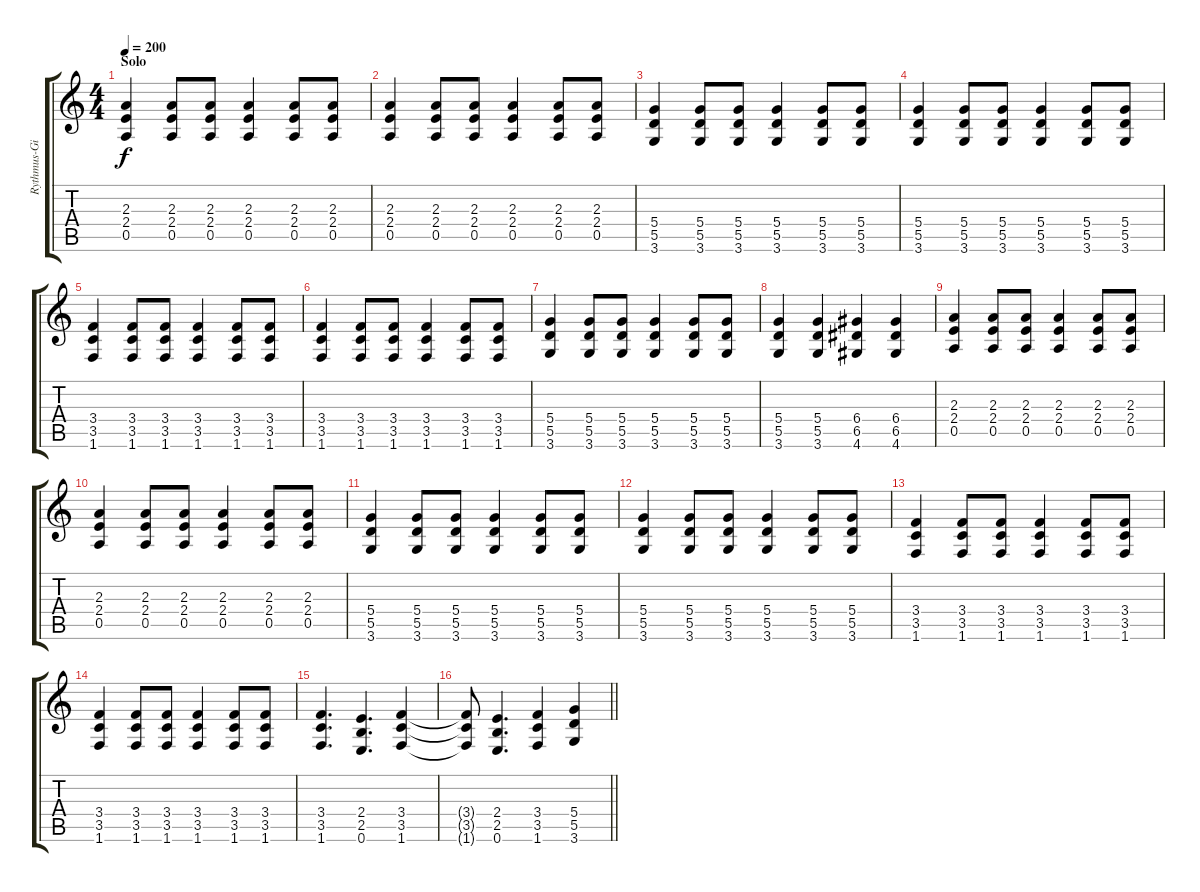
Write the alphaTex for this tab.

\track ("Rythmus-Gitarre" "Rythmus-Gi") {instrument overdrivenguitar}
\staff {score tabs}
\tuning (E4 B3 G3 D3 A2 E2) {hide}
\ts (4 4)
\section ("" "Solo")
\tempo 200
\clef g2
\ks c
(2.3 2.4 0.5).4{dy f} (2.3 2.4 0.5).8 (2.3 2.4 0.5).8 (2.3 2.4 0.5).4 (2.3 2.4 0.5).8 (2.3 2.4 0.5).8 |
(2.3 2.4 0.5).4 (2.3 2.4 0.5).8 (2.3 2.4 0.5).8 (2.3 2.4 0.5).4 (2.3 2.4 0.5).8 (2.3 2.4 0.5).8 |
(5.4 5.5 3.6).4 (5.4 5.5 3.6).8 (5.4 5.5 3.6).8 (5.4 5.5 3.6).4 (5.4 5.5 3.6).8 (5.4 5.5 3.6).8 |
(5.4 5.5 3.6).4 (5.4 5.5 3.6).8 (5.4 5.5 3.6).8 (5.4 5.5 3.6).4 (5.4 5.5 3.6).8 (5.4 5.5 3.6).8 |
(3.4 3.5 1.6).4 (3.4 3.5 1.6).8 (3.4 3.5 1.6).8 (3.4 3.5 1.6).4 (3.4 3.5 1.6).8 (3.4 3.5 1.6).8 |
(3.4 3.5 1.6).4 (3.4 3.5 1.6).8 (3.4 3.5 1.6).8 (3.4 3.5 1.6).4 (3.4 3.5 1.6).8 (3.4 3.5 1.6).8 |
(5.4 5.5 3.6).4 (5.4 5.5 3.6).8 (5.4 5.5 3.6).8 (5.4 5.5 3.6).4 (5.4 5.5 3.6).8 (5.4 5.5 3.6).8 |
(5.4 5.5 3.6).4 (5.4 5.5 3.6).4 (6.4 6.5 4.6).4 (6.4 6.5 4.6).4 |
(2.3 2.4 0.5).4 (2.3 2.4 0.5).8 (2.3 2.4 0.5).8 (2.3 2.4 0.5).4 (2.3 2.4 0.5).8 (2.3 2.4 0.5).8 |
(2.3 2.4 0.5).4 (2.3 2.4 0.5).8 (2.3 2.4 0.5).8 (2.3 2.4 0.5).4 (2.3 2.4 0.5).8 (2.3 2.4 0.5).8 |
(5.4 5.5 3.6).4 (5.4 5.5 3.6).8 (5.4 5.5 3.6).8 (5.4 5.5 3.6).4 (5.4 5.5 3.6).8 (5.4 5.5 3.6).8 |
(5.4 5.5 3.6).4 (5.4 5.5 3.6).8 (5.4 5.5 3.6).8 (5.4 5.5 3.6).4 (5.4 5.5 3.6).8 (5.4 5.5 3.6).8 |
(3.4 3.5 1.6).4 (3.4 3.5 1.6).8 (3.4 3.5 1.6).8 (3.4 3.5 1.6).4 (3.4 3.5 1.6).8 (3.4 3.5 1.6).8 |
(3.4 3.5 1.6).4 (3.4 3.5 1.6).8 (3.4 3.5 1.6).8 (3.4 3.5 1.6).4 (3.4 3.5 1.6).8 (3.4 3.5 1.6).8 |
(3.4 3.5 1.6).4{d} (2.4 2.5 0.6).4{d} (3.4 3.5 1.6).4 |
\barLineRight lightlight
(3.4{t} 3.5{t} 1.6{t}).8 (2.4 2.5 0.6).4{d} (3.4 3.5 1.6).4 (5.4 5.5 3.6).4
